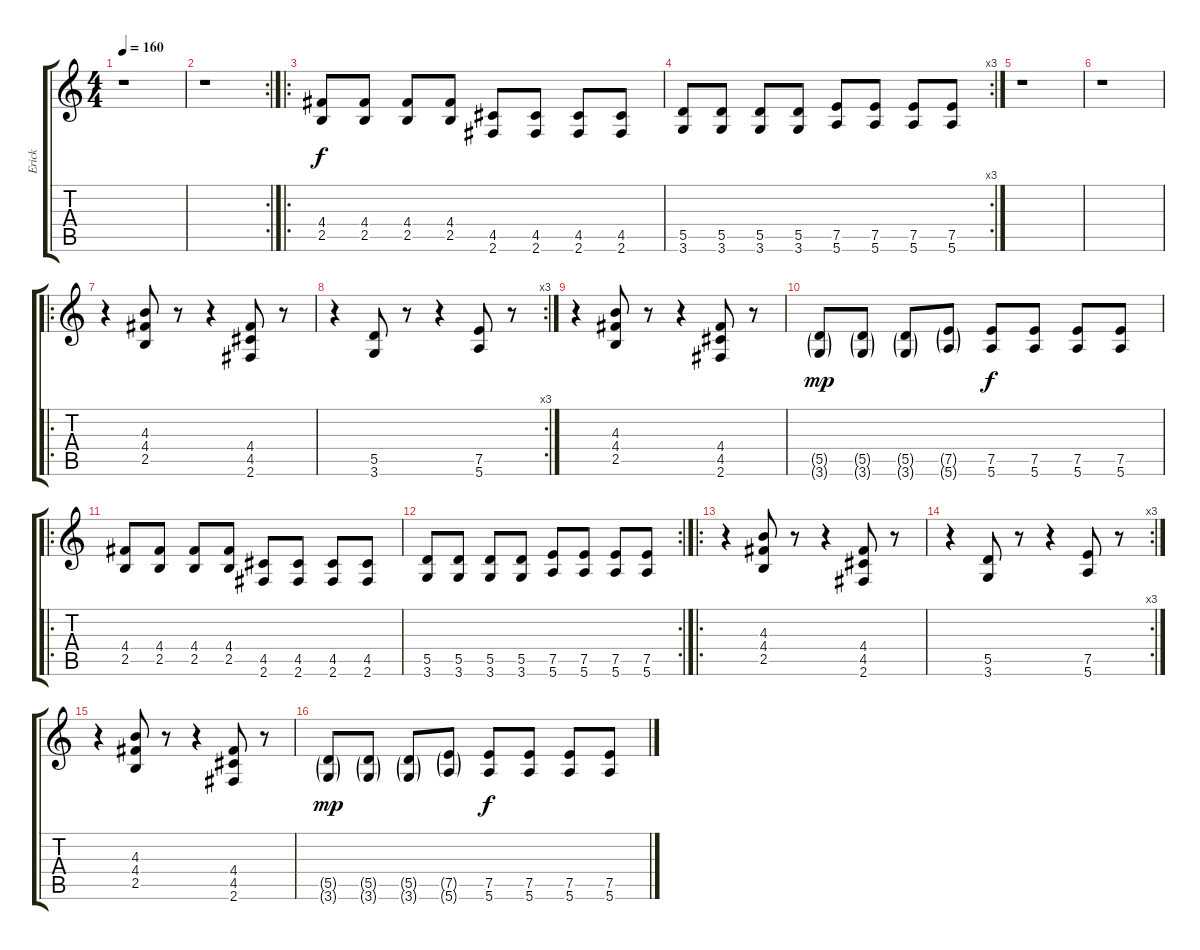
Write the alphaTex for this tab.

\track ("Erick" "Erick") {instrument distortionguitar}
\staff {score tabs}
\tuning (E4 B3 G3 D3 A2 E2) {hide}
\ts (4 4)
\tempo 160
\clef g2
\ks c
r.1{dy f instrument distortionguitar} |
\rc 2
r.1 |
\ro
(4.4 2.5).8 (4.4 2.5).8 (4.4 2.5).8 (4.4 2.5).8 (4.5 2.6).8 (4.5 2.6).8 (4.5 2.6).8 (4.5 2.6).8 |
\rc 3
(5.5 3.6).8 (5.5 3.6).8 (5.5 3.6).8 (5.5 3.6).8 (7.5 5.6).8 (7.5 5.6).8 (7.5 5.6).8 (7.5 5.6).8 |
r.1 |
r.1 |
\ro
r.4 (4.3 4.4 2.5).8 r.8 r.4 (4.4 4.5 2.6).8 r.8 |
\rc 3
r.4 (5.5 3.6).8 r.8 r.4 (7.5 5.6).8 r.8 |
r.4 (4.3 4.4 2.5).8 r.8 r.4 (4.4 4.5 2.6).8 r.8 |
(5.5{g} 3.6{g}).8{dy mp} (5.5{g} 3.6{g}).8 (5.5{g} 3.6{g}).8 (7.5{g} 5.6{g}).8 (7.5 5.6).8{dy f} (7.5 5.6).8 (7.5 5.6).8 (7.5 5.6).8 |
\ro
(4.4 2.5).8 (4.4 2.5).8 (4.4 2.5).8 (4.4 2.5).8 (4.5 2.6).8 (4.5 2.6).8 (4.5 2.6).8 (4.5 2.6).8 |
\rc 2
(5.5 3.6).8 (5.5 3.6).8 (5.5 3.6).8 (5.5 3.6).8 (7.5 5.6).8 (7.5 5.6).8 (7.5 5.6).8 (7.5 5.6).8 |
\ro
r.4 (4.3 4.4 2.5).8 r.8 r.4 (4.4 4.5 2.6).8 r.8 |
\rc 3
r.4 (5.5 3.6).8 r.8 r.4 (7.5 5.6).8 r.8 |
r.4 (4.3 4.4 2.5).8 r.8 r.4 (4.4 4.5 2.6).8 r.8 |
(5.5{g} 3.6{g}).8{dy mp} (5.5{g} 3.6{g}).8 (5.5{g} 3.6{g}).8 (7.5{g} 5.6{g}).8 (7.5 5.6).8{dy f} (7.5 5.6).8 (7.5 5.6).8 (7.5 5.6).8
